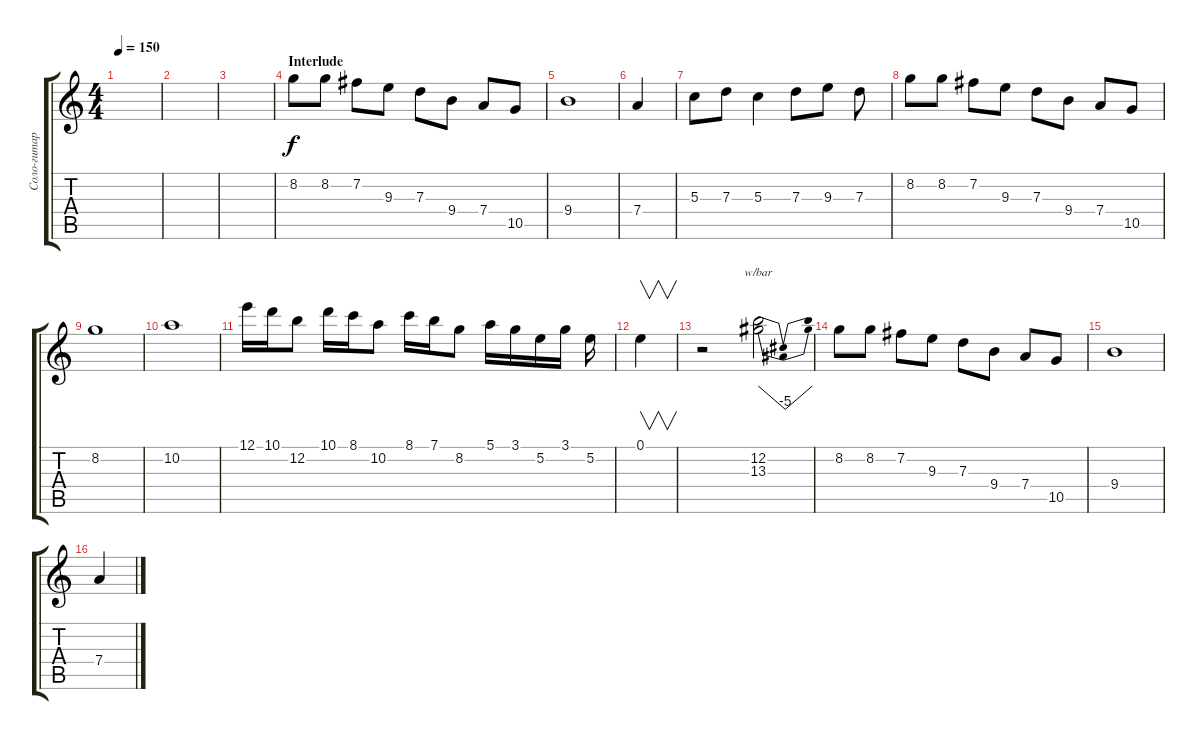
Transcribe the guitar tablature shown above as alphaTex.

\track ("Соло-гитара" "Соло-гитар") {instrument distortionguitar}
\staff {score tabs}
\tuning (E4 B3 G3 D3 A2 E2) {hide}
\ts (4 4)
\tempo 150
\clef g2
\ks c
|
|
|
\section ("" "Interlude")
8.2.8 8.2.8 7.2.8 9.3.8 7.3.8 9.4.8 7.4.8 10.5.8 |
9.4.1 |
7.4.4 |
5.3.8 7.3.8 5.3.4 7.3.8 9.3.8 7.3.8 |
8.2.8 8.2.8 7.2.8 9.3.8 7.3.8 9.4.8 7.4.8 10.5.8 |
8.2.1 |
10.2.1 |
12.1.16 10.1.16 12.2.8 10.1.16 8.1.16 10.2.8 8.1.16 7.1.16 8.2.8 5.1.16 3.1.16 5.2.16 3.1.16 5.2.16 |
0.1.4{v} |
r.2 (12.2 13.3).2{tbe (dip default 0 0 30 -20 60 0)} |
8.2.8 8.2.8 7.2.8 9.3.8 7.3.8 9.4.8 7.4.8 10.5.8 |
9.4.1 |
7.4.4
